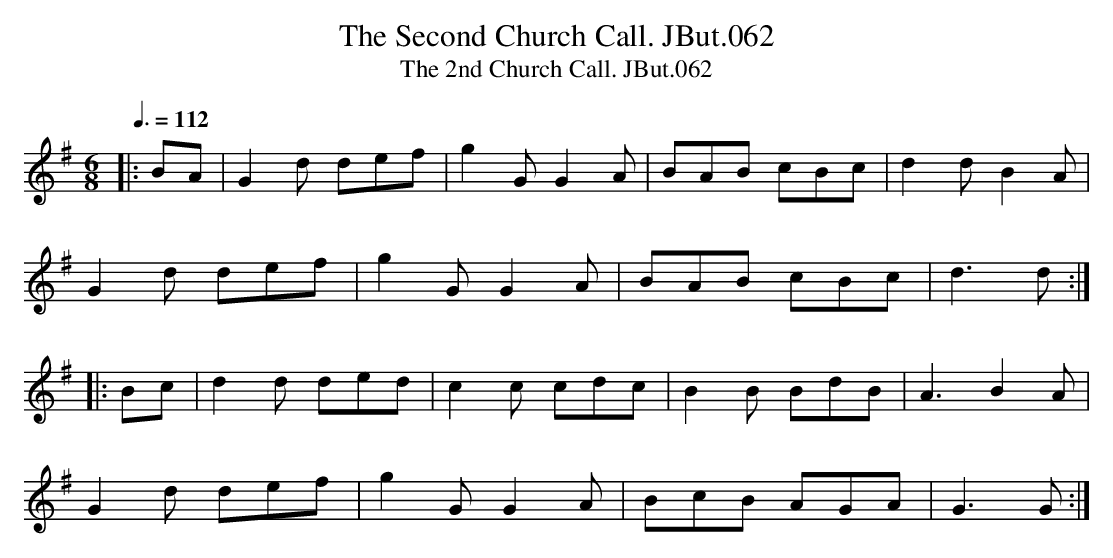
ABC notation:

X:1
T:Second Church Call. JBut.062, The
T:2nd Church Call. JBut.062, The %Title as given in MS
M:6/8
L:1/8
Q:3/8=112
K:G
|:BA|G2d def|g2G G2A|BAB cBc|d2d B2A|
G2d def|g2G G2A|BAB cBc|d3 d:|
|:Bc|d2d ded|c2c cdc|B2B BdB|A3 B2A|
G2d def|g2G G2A|BcB AGA|G3 G:|
